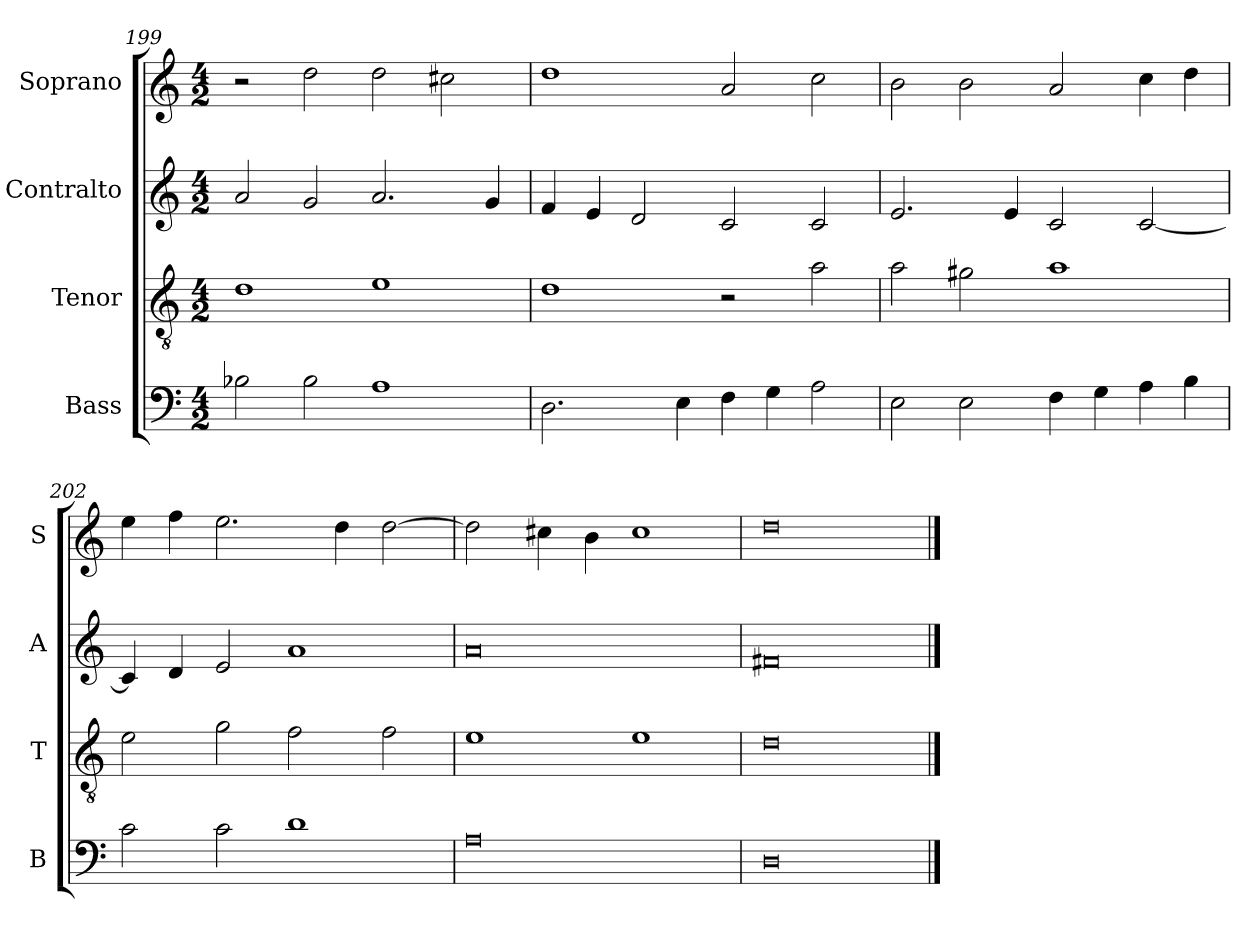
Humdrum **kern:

**kern	**kern	**kern	**kern
*part4	*part3	*part2	*part1
*staff4	*staff3	*staff2	*staff1
*I"Bass	*I"Tenor	*I"Contralto	*I"Soprano
*I'B	*I'T	*I'A	*I'S
*clefF4	*clefGv2	*clefG2	*clefG2
*k[]	*k[]	*k[]	*k[]
*D:dor	*D:dor	*D:dor	*D:dor
*M4/2	*M4/2	*M4/2	*M4/2
=199	=199	=199	=199
2B-X	1d	2a	2r
2B-	.	2g	2dd
1A	1e	2.a	2dd
.	.	.	2cc#X
.	.	4g	.
=200	=200	=200	=200
2.D	1d	4f	1dd
.	.	4e	.
.	.	2d	.
4E	.	.	.
4F	2r	2c	2a
4G	.	.	.
2A	2a	2c	2cc
=201	=201	=201	=201
2E	2a	2.e	2b
2E	2g#X	.	2b
.	.	4e	.
4F	1a	2c	2a
4G	.	.	.
4A	.	[2c	4cc
4B	.	.	4dd
=202	=202	=202	=202
2c	2e	4c]	4ee
.	.	4d	4ff
2c	2g	2e	2.ee
1d	2f	1a	.
.	.	.	4dd
.	2f	.	[2dd
=203	=203	=203	=203
0A	1e	0a	2dd]
.	.	.	4cc#X
.	.	.	4b
.	1e	.	1cc#
=204	=204	=204	=204
0D	0d	0f#X	0dd
==	==	==	==
*-	*-	*-	*-
